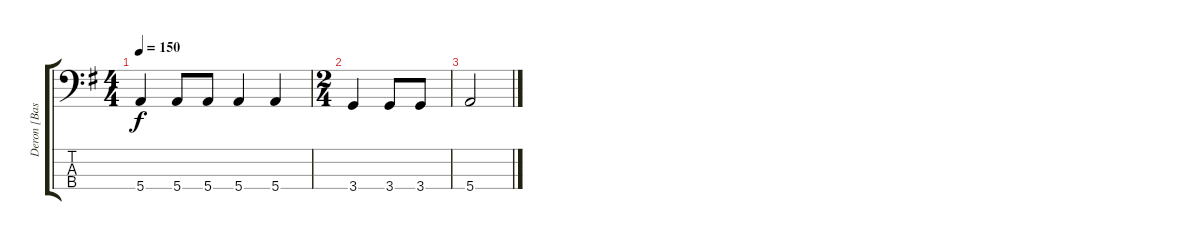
\track ("Deron [Bass]" "Deron [Bas") {instrument electricbasspick}
\staff {score tabs}
\tuning (G2 D2 A1 E1) {hide}
\ts (4 4)
\tempo 150
\clef f4
\ks g
5.4.4{dy f} 5.4.8 5.4.8 5.4.4 5.4.4 |
\ts (2 4)
3.4.4 3.4.8 3.4.8 |
5.4.2
